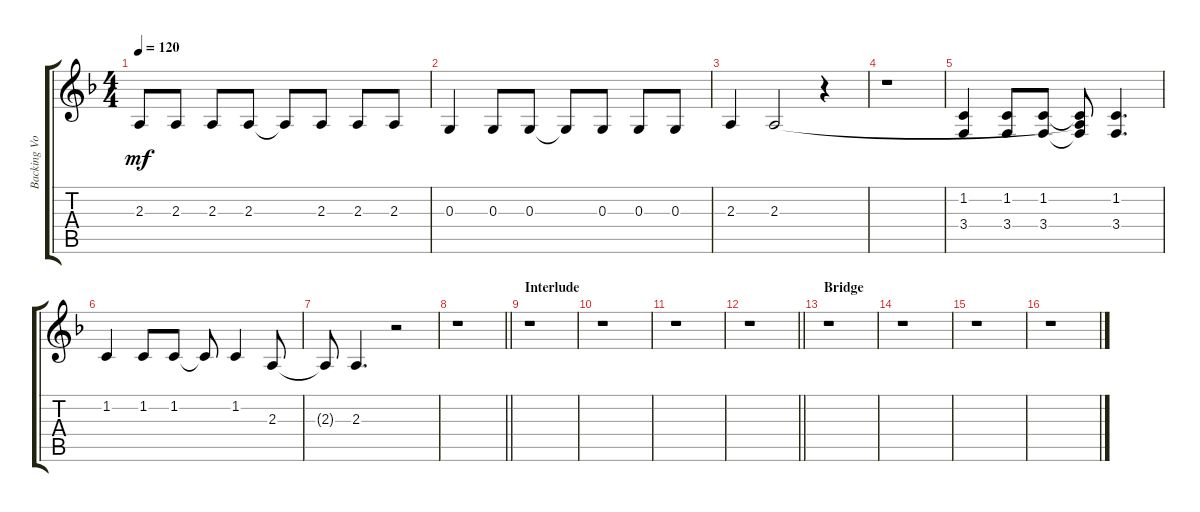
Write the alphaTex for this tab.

\track ("Backing Vocals" "Backing Vo") {instrument sopranosax}
\staff {score tabs}
\tuning (E4 B3 G3 D3 A2 E2) {hide}
\ts (4 4)
\tempo 120
\clef g2
\ks f
2.3.8{dy mf} 2.3.8 2.3.8 2.3.8 2.3{t}.8 2.3.8 2.3.8 2.3.8 |
0.3.4 0.3.8 0.3.8 0.3{t}.8 0.3.8 0.3.8 0.3.8 |
2.3.4 2.3.2 r.4 |
r.1 |
(1.2 3.4).4 (1.2 3.4).8 (1.2 3.4).8 (1.2{t} 2.3{t} 3.4{t}).8 (1.2 3.4).4{d} |
1.2.4 1.2.8 1.2.8 1.2{t}.8 1.2.4 2.3.8 |
2.3{t}.8 2.3.4{d} r.2 |
\barLineRight lightlight
r.1 |
\section ("" "Interlude")
r.1 |
r.1 |
r.1 |
\barLineRight lightlight
r.1 |
\section ("" "Bridge")
r.1 |
r.1 |
r.1 |
r.1
